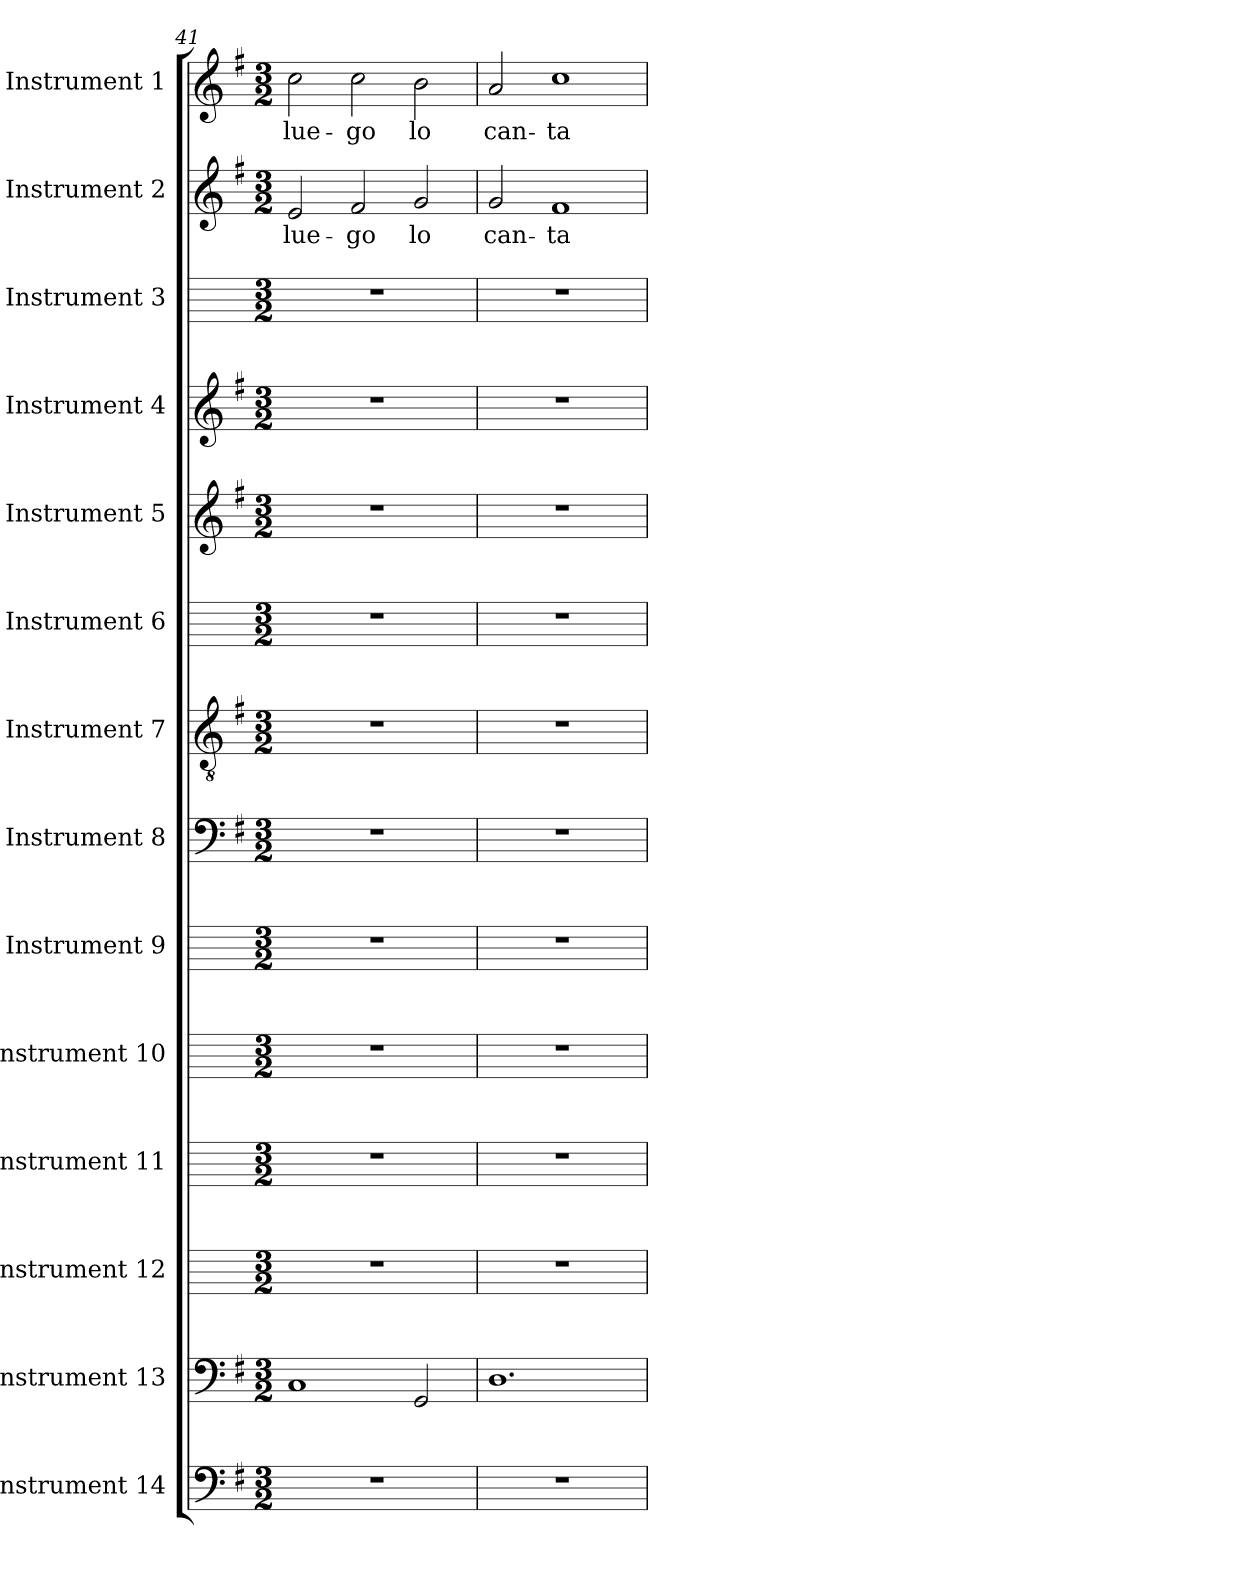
**kern	**kern	**kern	**kern	**kern	**kern	**kern	**kern	**kern	**kern	**kern	**kern	**kern	**text	**kern	**text
*part14	*part13	*part12	*part11	*part10	*part9	*part8	*part7	*part6	*part5	*part4	*part3	*part2	*part2	*part1	*part1
*staff14	*staff13	*staff12	*staff11	*staff10	*staff9	*staff8	*staff7	*staff6	*staff5	*staff4	*staff3	*staff2	*staff2	*staff1	*staff1
*I"Instrument 14	*I"Instrument 13	*I"Instrument 12	*I"Instrument 11	*I"Instrument 10	*I"Instrument 9	*I"Instrument 8	*I"Instrument 7	*I"Instrument 6	*I"Instrument 5	*I"Instrument 4	*I"Instrument 3	*I"Instrument 2	*	*I"Instrument 1	*
*clefF4	*clefF4	*	*	*	*	*clefF4	*clefGv2	*	*clefG2	*clefG2	*	*clefG2	*	*clefG2	*
*k[f#]	*k[f#]	*k[]	*k[]	*k[]	*k[]	*k[f#]	*k[f#]	*k[]	*k[f#]	*k[f#]	*k[]	*k[f#]	*	*k[f#]	*
*G:	*G:	*C:	*C:	*C:	*C:	*G:	*G:	*C:	*G:	*G:	*C:	*G:	*	*G:	*
*M3/2	*M3/2	*M3/2	*M3/2	*M3/2	*M3/2	*M3/2	*M3/2	*M3/2	*M3/2	*M3/2	*M3/2	*M3/2	*	*M3/2	*
=41	=41	=41	=41	=41	=41	=41	=41	=41	=41	=41	=41	=41	=41	=41	=41
!	!	!	!	!	!	!	!	!	!	!	!	!	!LO:LY:b:rj	!	!LO:LY:b:cj
1.r	1C	1.r	1.r	1.r	1.r	1.r	1.r	1.r	1.r	1.r	1.r	2e/	lue-	2cc\	lue-
!	!	!	!	!	!	!	!	!	!	!	!	!	!LO:LY:b:rj	!	!LO:LY:b:cj
.	.	.	.	.	.	.	.	.	.	.	.	2f#/	-go	2cc\	-go
!	!	!	!	!	!	!	!	!	!	!	!	!	!LO:LY:b:rj	!	!LO:LY:b:cj
.	2GG/	.	.	.	.	.	.	.	.	.	.	2g/	lo	2b\	lo
=42	=42	=42	=42	=42	=42	=42	=42	=42	=42	=42	=42	=42	=42	=42	=42
!	!	!	!	!	!	!	!	!	!	!	!	!	!LO:LY:b:rj	!	!LO:LY:b:cj
1.r	1.D	1.r	1.r	1.r	1.r	1.r	1.r	1.r	1.r	1.r	1.r	2g/	can-	2a/	can-
!	!	!	!	!	!	!	!	!	!	!	!	!	!LO:LY:b:rj	!	!LO:LY:b:cj
.	.	.	.	.	.	.	.	.	.	.	.	1f#	-ta-	1cc	-ta-
=	=	=	=	=	=	=	=	=	=	=	=	=	=	=	=
*-	*-	*-	*-	*-	*-	*-	*-	*-	*-	*-	*-	*-	*-	*-	*-
